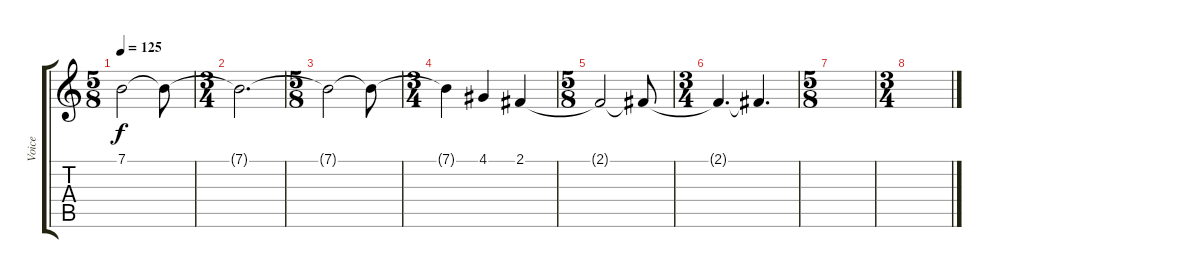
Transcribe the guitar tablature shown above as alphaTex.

\track ("Voice" "Voice") {instrument voiceoohs}
\staff {score tabs}
\tuning (E4 B3 G3 D3 A2 E2) {hide}
\ts (5 8)
\tempo 125
\clef g2
\ks c
7.1{t}.2{dy f} 7.1{t}.8 |
\ts (3 4)
7.1{t}.2{d} |
\ts (5 8)
7.1{t}.2 7.1{t}.8 |
\ts (3 4)
7.1{t}.4 4.1.4 2.1.4 |
\ts (5 8)
2.1{t}.2 2.1{t}.8 |
\ts (3 4)
2.1{t}.4{d} 2.1{t}.4{d} |
\ts (5 8)
|
\ts (3 4)
